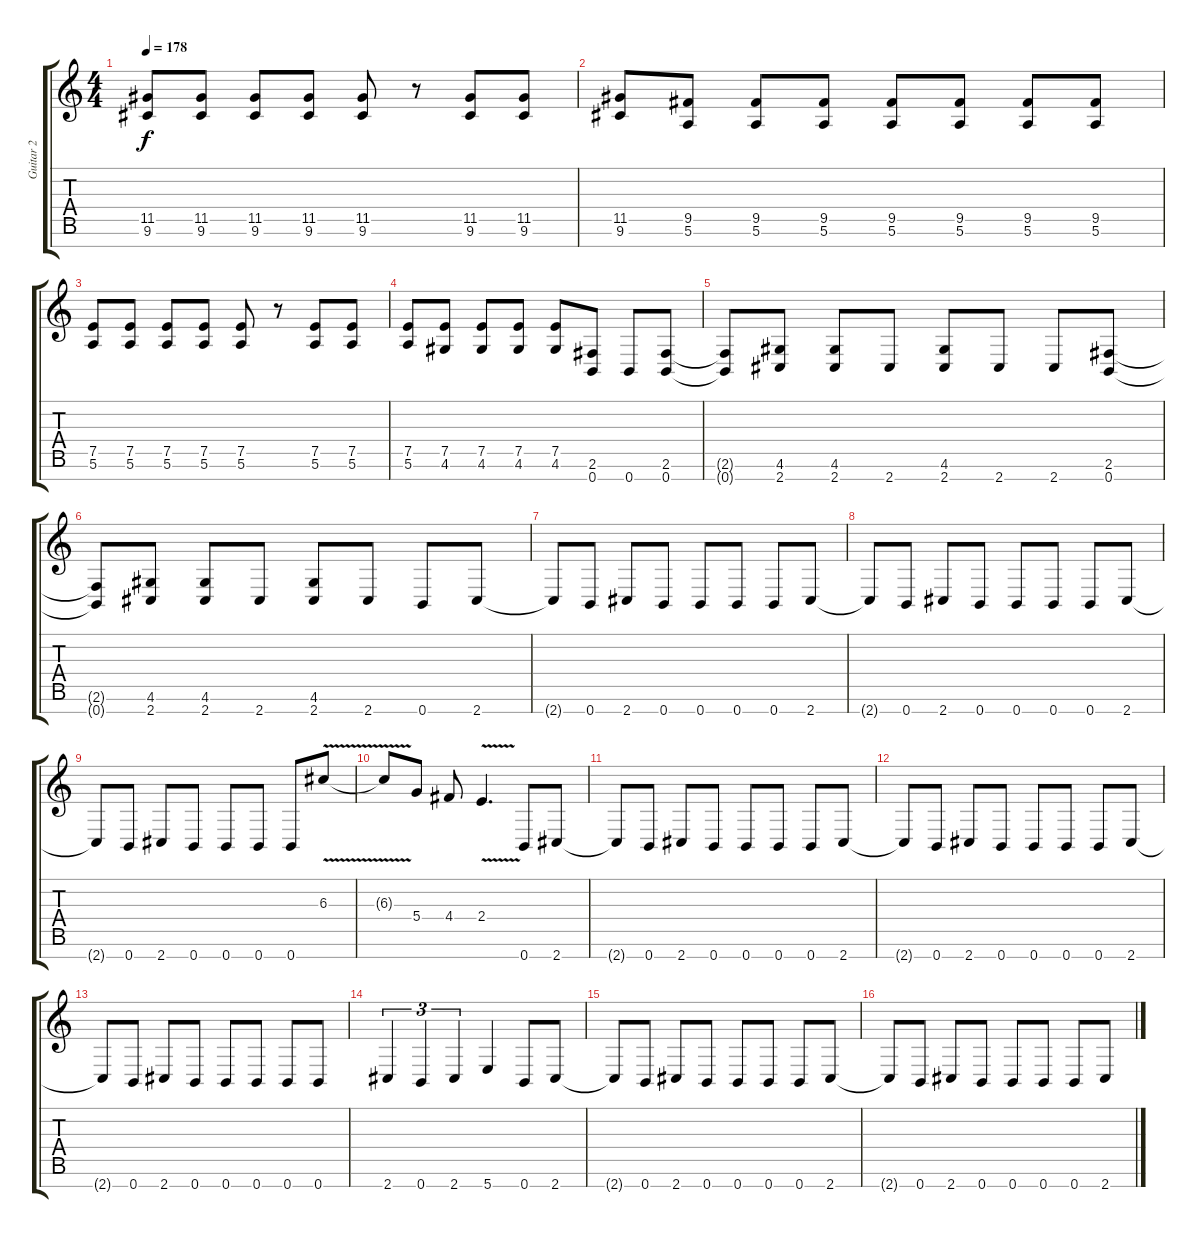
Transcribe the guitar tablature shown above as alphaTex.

\track ("Guitar 2" "Guitar 2") {instrument distortionguitar}
\staff {score tabs}
\tuning (E4 B3 G3 D3 A2 E2 B1) {hide}
\ts (4 4)
\tempo 178
\clef g2
\ks c
(11.5 9.6).8{dy f} (11.5 9.6).8 (11.5 9.6).8 (11.5 9.6).8 (11.5 9.6).8 r.8 (11.5 9.6).8 (11.5 9.6).8 |
(11.5 9.6).8 (9.5 5.6).8 (9.5 5.6).8 (9.5 5.6).8 (9.5 5.6).8 (9.5 5.6).8 (9.5 5.6).8 (9.5 5.6).8 |
(7.5 5.6).8 (7.5 5.6).8 (7.5 5.6).8 (7.5 5.6).8 (7.5 5.6).8 r.8 (7.5 5.6).8 (7.5 5.6).8 |
(7.5 5.6).8 (7.5 4.6).8 (7.5 4.6).8 (7.5 4.6).8 (7.5 4.6).8 (2.6 0.7).8 0.7.8 (2.6 0.7).8 |
(2.6{t} 0.7{t}).8 (4.6 2.7).8 (4.6 2.7).8 2.7.8 (4.6 2.7).8 2.7.8 2.7.8 (2.6 0.7).8 |
(2.6{t} 0.7{t}).8 (4.6 2.7).8 (4.6 2.7).8 2.7.8 (4.6 2.7).8 2.7.8 0.7.8 2.7.8 |
2.7{t}.8 0.7.8 2.7.8 0.7.8 0.7.8 0.7.8 0.7.8 2.7.8 |
2.7{t}.8 0.7.8 2.7.8 0.7.8 0.7.8 0.7.8 0.7.8 2.7.8 |
2.7{t}.8 0.7.8 2.7.8 0.7.8 0.7.8 0.7.8 0.7.8 6.3{v}.8 |
6.3{t}.8 5.4.8 4.4.8 2.4{v}.4{d} 0.7.8 2.7.8 |
2.7{t}.8 0.7.8 2.7.8 0.7.8 0.7.8 0.7.8 0.7.8 2.7.8 |
2.7{t}.8 0.7.8 2.7.8 0.7.8 0.7.8 0.7.8 0.7.8 2.7.8 |
2.7{t}.8 0.7.8 2.7.8 0.7.8 0.7.8 0.7.8 0.7.8 0.7.8 |
2.7.4{tu (3 2)} 0.7.4{tu (3 2)} 2.7.4{tu (3 2)} 5.7.4 0.7.8 2.7.8 |
2.7{t}.8 0.7.8 2.7.8 0.7.8 0.7.8 0.7.8 0.7.8 2.7.8 |
2.7{t}.8 0.7.8 2.7.8 0.7.8 0.7.8 0.7.8 0.7.8 2.7.8
